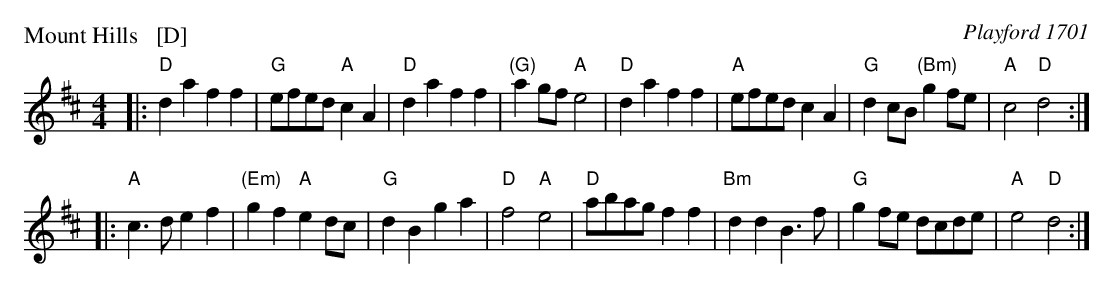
X:1
P: Mount Hills   [D]
O: Playford 1701
M: 4/4
L: 1/4
K: D
|:\
"D"da ff | "G"e/f/e/d/ "A"cA | "D"daff | "(G)"ag/f/ "A"e2 |\
"D"da ff | "A"e/f/e/d/ cA | "G"dc/B/ "(Bm)"gf/e/ | "A"c2 "D"d2 :|
|:\
"A"c>d ef | "(Em)"gf "A"ed/c/ | "G"dB ga | "D"f2 "A"e2 |\
"D"a/b/a/g/ ff | "Bm"dd B>f | "G"gf/e/ d/c/d/e/ | "A"e2 "D"d2 :|
